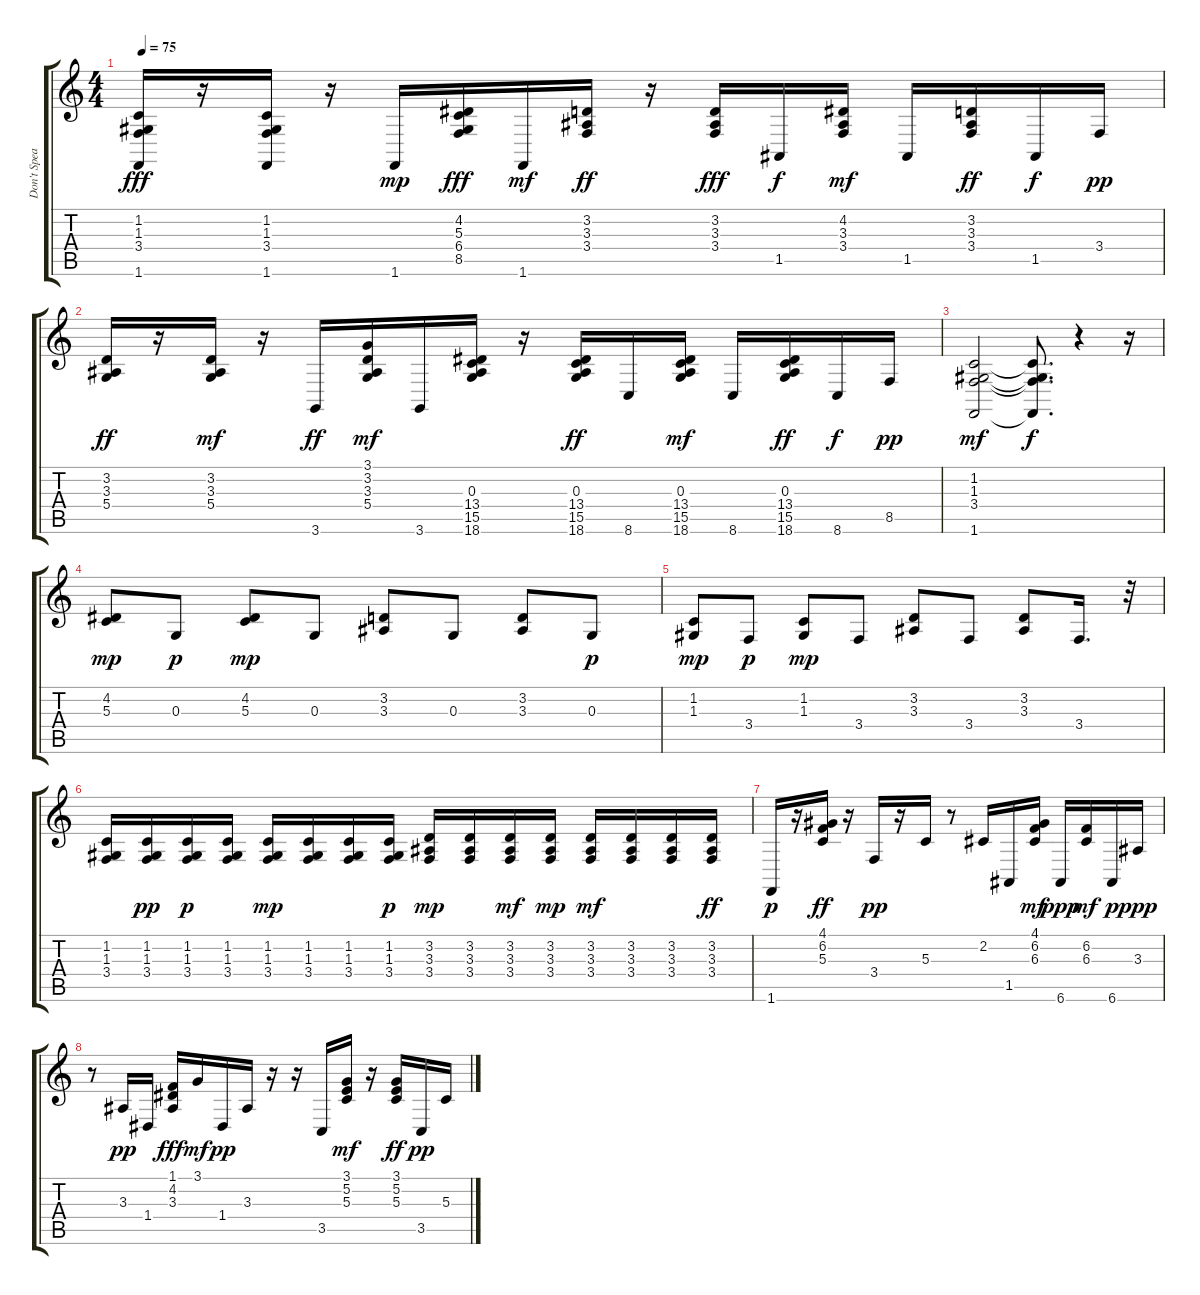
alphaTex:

\track ("Don't Speak" "Don't Spea") {instrument acousticgrandpiano}
\staff {score tabs}
\tuning (E4 B3 G3 D3 A2 E2) {hide}
\ts (4 4)
\tempo 75
\clef g2
\ks c
(1.2 1.3 3.4 1.6).16{dy fff} r.16 (1.2 1.3 3.4 1.6).16 r.16 1.6.16{dy mp} (4.2 5.3 6.4 8.5).16{dy fff} 1.6.16{dy mf} (3.2 3.3 3.4).16{dy ff} r.16 (3.2 3.3 3.4).16{dy fff} 1.5.16{dy f} (4.2 3.3 3.4).16{dy mf} 1.5.16 (3.2 3.3 3.4).16{dy ff} 1.5.16{dy f} 3.4.16{dy pp} |
(3.2 3.3 5.4).16{dy ff} r.16 (3.2 3.3 5.4).16{dy mf} r.16 3.6.16{dy ff} (3.1 3.2 3.3 5.4).16{dy mf} 3.6.16 (0.3 13.4 15.5 18.6).16 r.16 (0.3 13.4 15.5 18.6).16{dy ff} 8.6.16 (0.3 13.4 15.5 18.6).16{dy mf} 8.6.16 (0.3 13.4 15.5 18.6).16{dy ff} 8.6.16{dy f} 8.5.16{dy pp} |
(1.2 1.3 3.4 1.6).2{dy mf} (1.2{t} 1.3{t} 3.4{t} 1.6{t}).8{d dy f} r.4 r.16 |
(4.2 5.3).8{dy mp} 0.3.8{dy p} (4.2 5.3).8{dy mp} 0.3.8 (3.2 3.3).8 0.3.8 (3.2 3.3).8 0.3.8{dy p} |
(1.2 1.3).8{dy mp} 3.4.8{dy p} (1.2 1.3).8{dy mp} 3.4.8 (3.2 3.3).8 3.4.8 (3.2 3.3).8 3.4.16{d} r.32 |
(1.2 1.3 3.4).16 (1.2 1.3 3.4).16{dy pp} (1.2 1.3 3.4).16{dy p} (1.2 1.3 3.4).16 (1.2 1.3 3.4).16{dy mp} (1.2 1.3 3.4).16 (1.2 1.3 3.4).16 (1.2 1.3 3.4).16{dy p} (3.2 3.3 3.4).16{dy mp} (3.2 3.3 3.4).16 (3.2 3.3 3.4).16{dy mf} (3.2 3.3 3.4).16{dy mp} (3.2 3.3 3.4).16{dy mf} (3.2 3.3 3.4).16 (3.2 3.3 3.4).16 (3.2 3.3 3.4).16{dy ff} |
1.6.16{dy p} r.16 (4.1 6.2 5.3).16{dy ff} r.16 3.4.16{dy pp} r.16 5.3.16 r.8 2.2.16 1.5.16 (4.1 6.2 6.3).16{dy mf} 6.6.16{dy ppp} (6.2 6.3).16{dy mf} 6.6.16{dy p} 3.3.16{dy ppp} |
r.8 3.3.16{dy pp} 1.4.16 (1.1 4.2 3.3).16{dy fff} 3.1.16{dy mf} 1.4.16{dy pp} 3.3.16 r.16 r.16 3.5.16 (3.1 5.2 5.3).16{dy mf} r.16 (3.1 5.2 5.3).16{dy ff} 3.5.16{dy pp} 5.3.16
